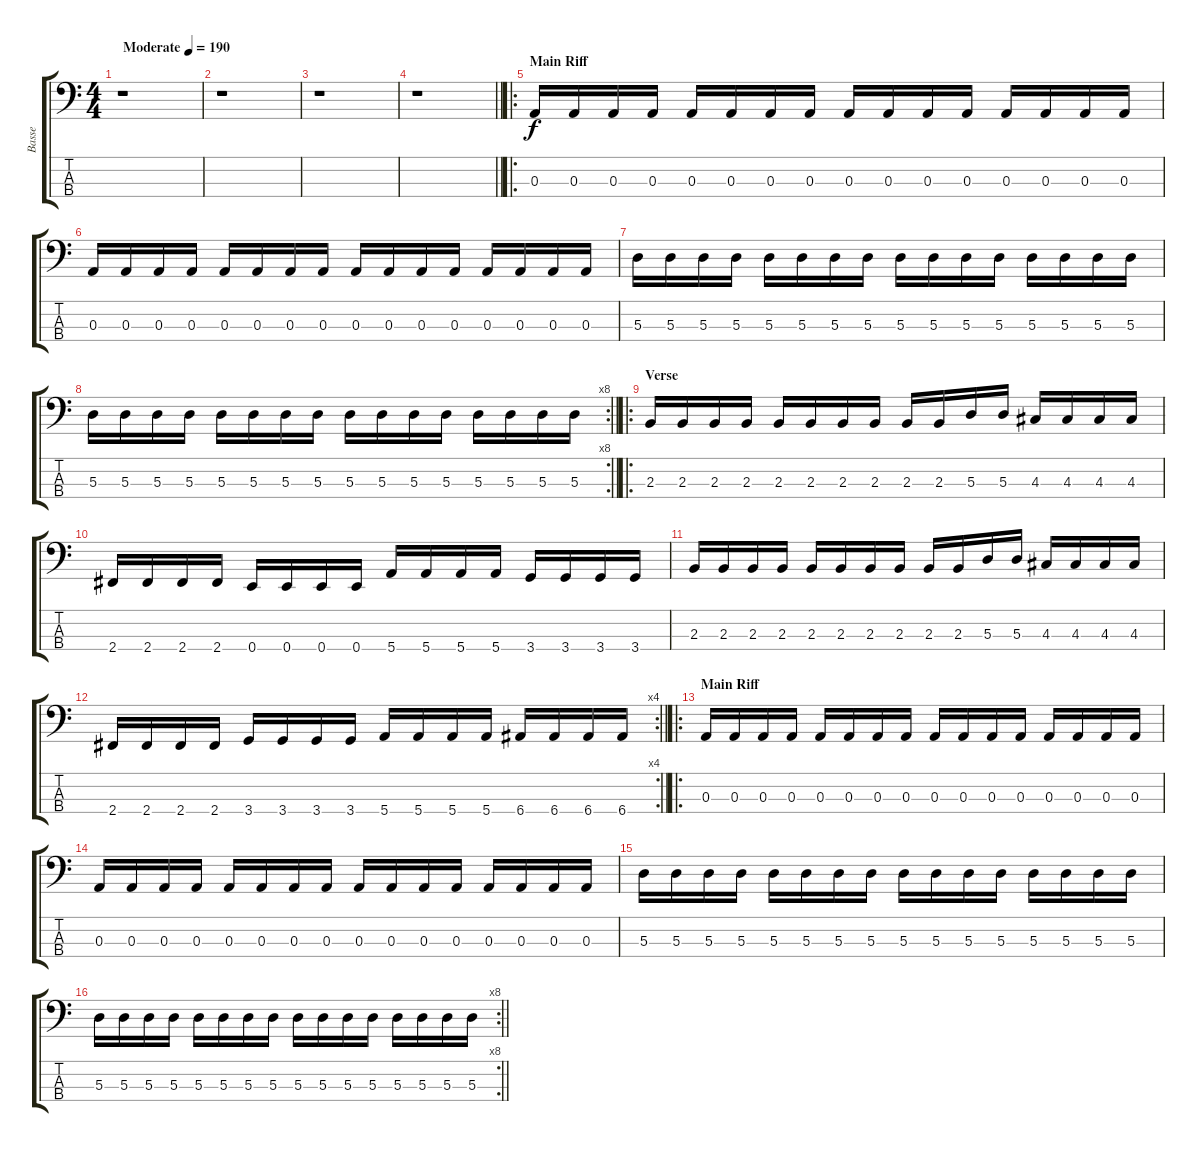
\track ("Basse" "Basse") {instrument electricbassfinger}
\staff {score tabs}
\tuning (G2 D2 A1 E1) {hide}
\ts (4 4)
\tempo (190 "Moderate")
\clef f4
\ks c
r.1{dy f instrument electricbassfinger} |
r.1 |
r.1 |
\barLineRight lightlight
r.1 |
\ro
\section ("" "Main Riff")
0.3.16 0.3.16 0.3.16 0.3.16 0.3.16 0.3.16 0.3.16 0.3.16 0.3.16 0.3.16 0.3.16 0.3.16 0.3.16 0.3.16 0.3.16 0.3.16 |
0.3.16 0.3.16 0.3.16 0.3.16 0.3.16 0.3.16 0.3.16 0.3.16 0.3.16 0.3.16 0.3.16 0.3.16 0.3.16 0.3.16 0.3.16 0.3.16 |
5.3.16 5.3.16 5.3.16 5.3.16 5.3.16 5.3.16 5.3.16 5.3.16 5.3.16 5.3.16 5.3.16 5.3.16 5.3.16 5.3.16 5.3.16 5.3.16 |
\rc 8
\barLineRight lightlight
5.3.16 5.3.16 5.3.16 5.3.16 5.3.16 5.3.16 5.3.16 5.3.16 5.3.16 5.3.16 5.3.16 5.3.16 5.3.16 5.3.16 5.3.16 5.3.16 |
\ro
\section ("" "Verse")
2.3.16 2.3.16 2.3.16 2.3.16 2.3.16 2.3.16 2.3.16 2.3.16 2.3.16 2.3.16 5.3.16 5.3.16 4.3.16 4.3.16 4.3.16 4.3.16 |
2.4.16 2.4.16 2.4.16 2.4.16 0.4.16 0.4.16 0.4.16 0.4.16 5.4.16 5.4.16 5.4.16 5.4.16 3.4.16 3.4.16 3.4.16 3.4.16 |
2.3.16 2.3.16 2.3.16 2.3.16 2.3.16 2.3.16 2.3.16 2.3.16 2.3.16 2.3.16 5.3.16 5.3.16 4.3.16 4.3.16 4.3.16 4.3.16 |
\rc 4
\barLineRight lightlight
2.4.16 2.4.16 2.4.16 2.4.16 3.4.16 3.4.16 3.4.16 3.4.16 5.4.16 5.4.16 5.4.16 5.4.16 6.4.16 6.4.16 6.4.16 6.4.16 |
\ro
\section ("" "Main Riff")
0.3.16 0.3.16 0.3.16 0.3.16 0.3.16 0.3.16 0.3.16 0.3.16 0.3.16 0.3.16 0.3.16 0.3.16 0.3.16 0.3.16 0.3.16 0.3.16 |
0.3.16 0.3.16 0.3.16 0.3.16 0.3.16 0.3.16 0.3.16 0.3.16 0.3.16 0.3.16 0.3.16 0.3.16 0.3.16 0.3.16 0.3.16 0.3.16 |
5.3.16 5.3.16 5.3.16 5.3.16 5.3.16 5.3.16 5.3.16 5.3.16 5.3.16 5.3.16 5.3.16 5.3.16 5.3.16 5.3.16 5.3.16 5.3.16 |
\rc 8
\barLineRight lightlight
5.3.16 5.3.16 5.3.16 5.3.16 5.3.16 5.3.16 5.3.16 5.3.16 5.3.16 5.3.16 5.3.16 5.3.16 5.3.16 5.3.16 5.3.16 5.3.16
